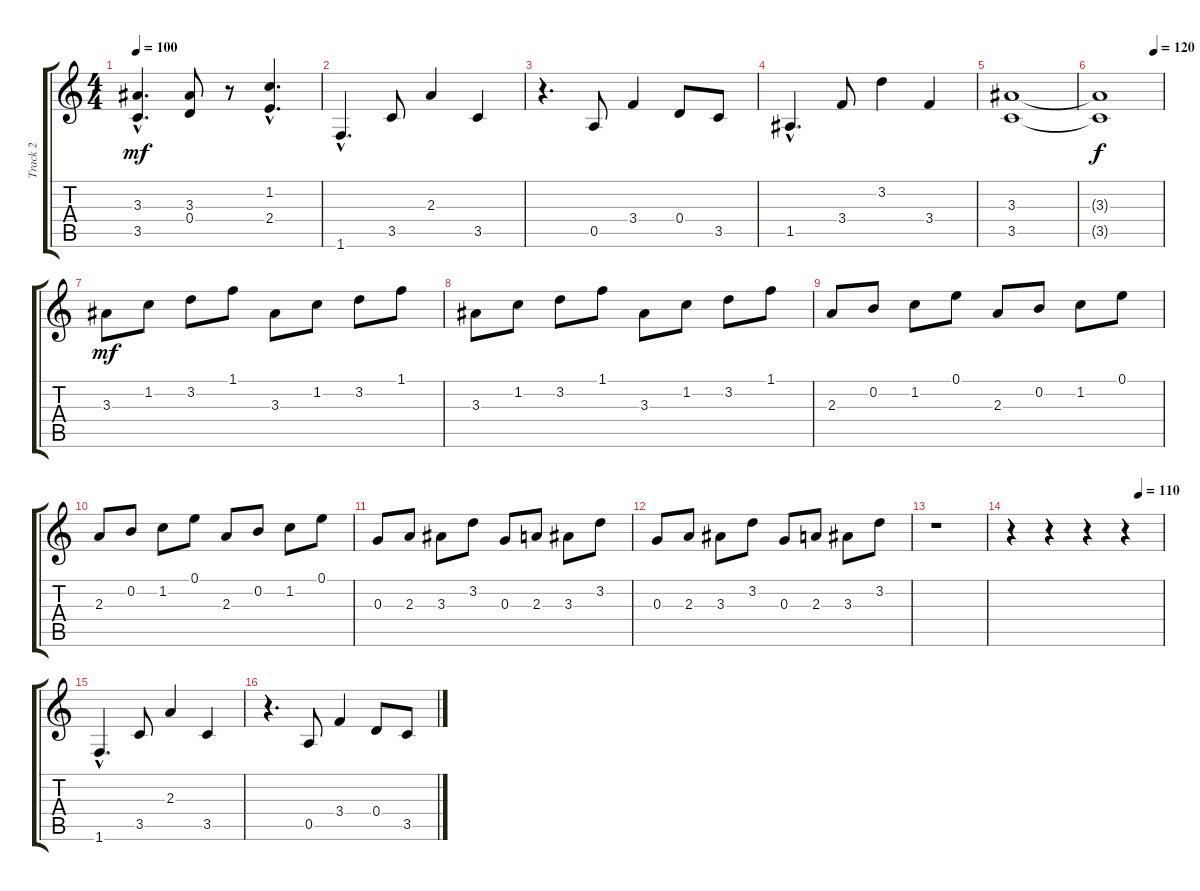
\track ("Track 2" "Track 2") {instrument acousticguitarnylon}
\staff {score tabs}
\tuning (E4 B3 G3 D3 A2 E2) {hide}
\ts (4 4)
\tempo 100
\clef g2
\ks c
(3.3{hac} 3.5{hac}).4{d dy mf} (3.3 0.4).8 r.8 (1.2{hac} 2.4{hac}).4{d} |
1.6{hac}.4{d} 3.5.8 2.3.4 3.5.4 |
r.4{d} 0.5.8 3.4.4 0.4.8 3.5.8 |
1.5{hac}.4{d} 3.4.8 3.2.4 3.4.4 |
(3.3 3.5).1 |
\tempo (120 0.8645833333333334)
(3.3{t} 3.5{t}).1{dy f} |
3.3.8{dy mf} 1.2.8 3.2.8 1.1.8 3.3.8 1.2.8 3.2.8 1.1.8 |
3.3.8 1.2.8{volume 10} 3.2.8 1.1.8 3.3.8 1.2.8 3.2.8 1.1.8 |
2.3.8 0.2.8 1.2.8 0.1.8 2.3.8 0.2.8 1.2.8 0.1.8 |
2.3.8 0.2.8 1.2.8 0.1.8 2.3.8 0.2.8 1.2.8 0.1.8 |
0.3.8 2.3.8 3.3.8 3.2.8 0.3.8 2.3.8 3.3.8 3.2.8 |
0.3.8 2.3.8 3.3.8 3.2.8 0.3.8 2.3.8 3.3.8 3.2.8 |
r.1 |
\tempo (110 0.84375)
r.4 r.4 r.4 r.4 |
1.6{hac}.4{d volume 11} 3.5.8 2.3.4 3.5.4 |
r.4{d} 0.5.8 3.4.4 0.4.8 3.5.8
